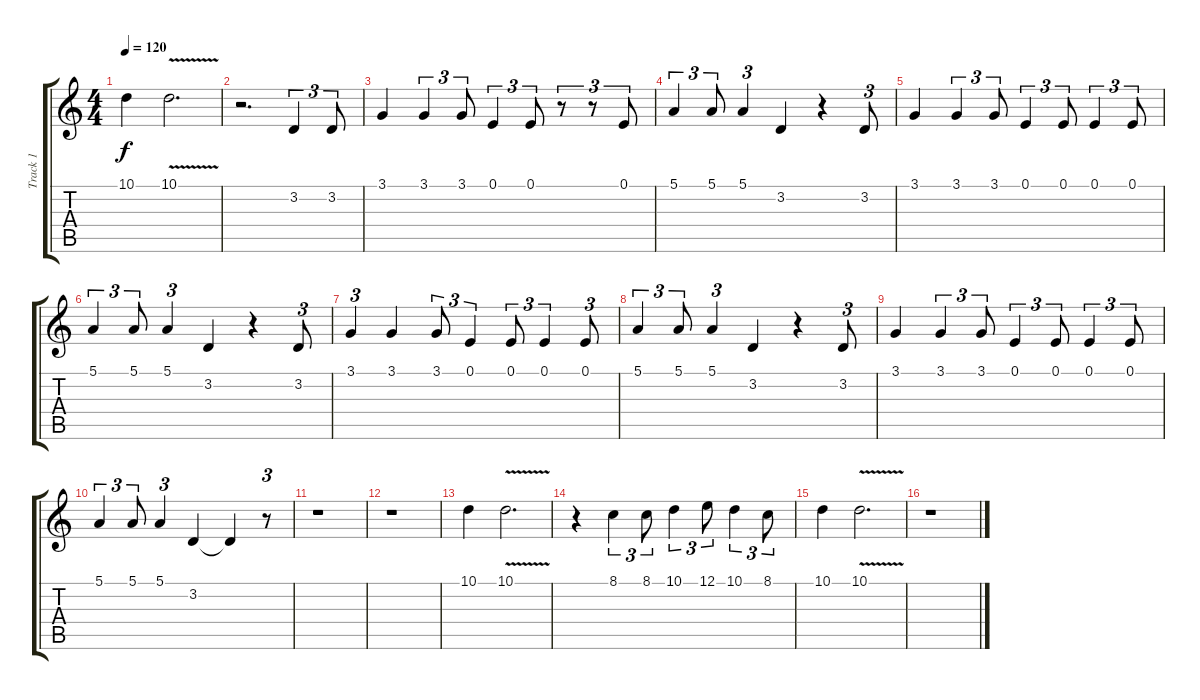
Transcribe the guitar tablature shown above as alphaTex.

\track ("Track 1" "Track 1") {instrument cello}
\staff {score tabs}
\tuning (E4 B3 G3 D3 A2 E2) {hide}
\ts (4 4)
\tempo 120
\clef g2
\ks c
10.1.4{dy f} 10.1{v}.2{d} |
r.2{d} 3.2.4{tu (3 2)} 3.2.8{tu (3 2)} |
3.1.4 3.1.4{tu (3 2)} 3.1.8{tu (3 2)} 0.1.4{tu (3 2)} 0.1.8{tu (3 2)} r.8{tu (3 2)} r.8{tu (3 2)} 0.1.8{tu (3 2)} |
5.1.4{tu (3 2)} 5.1.8{tu (3 2)} 5.1.4{tu (3 2)} 3.2.4 r.4 3.2.8{tu (3 2)} |
3.1.4 3.1.4{tu (3 2)} 3.1.8{tu (3 2)} 0.1.4{tu (3 2)} 0.1.8{tu (3 2)} 0.1.4{tu (3 2)} 0.1.8{tu (3 2)} |
5.1.4{tu (3 2)} 5.1.8{tu (3 2)} 5.1.4{tu (3 2)} 3.2.4 r.4 3.2.8{tu (3 2)} |
3.1.4{tu (3 2)} 3.1.4 3.1.8{tu (3 2)} 0.1.4{tu (3 2)} 0.1.8{tu (3 2)} 0.1.4{tu (3 2)} 0.1.8{tu (3 2)} |
5.1.4{tu (3 2)} 5.1.8{tu (3 2)} 5.1.4{tu (3 2)} 3.2.4 r.4 3.2.8{tu (3 2)} |
3.1.4 3.1.4{tu (3 2)} 3.1.8{tu (3 2)} 0.1.4{tu (3 2)} 0.1.8{tu (3 2)} 0.1.4{tu (3 2)} 0.1.8{tu (3 2)} |
5.1.4{tu (3 2)} 5.1.8{tu (3 2)} 5.1.4{tu (3 2)} 3.2.4 3.2{t}.4 r.8{tu (3 2)} |
r.1 |
r.1 |
10.1.4 10.1{v}.2{d} |
r.4 8.1.4{tu (3 2)} 8.1.8{tu (3 2)} 10.1.4{tu (3 2)} 12.1.8{tu (3 2)} 10.1.4{tu (3 2)} 8.1.8{tu (3 2)} |
10.1.4 10.1{v}.2{d} |
r.1
